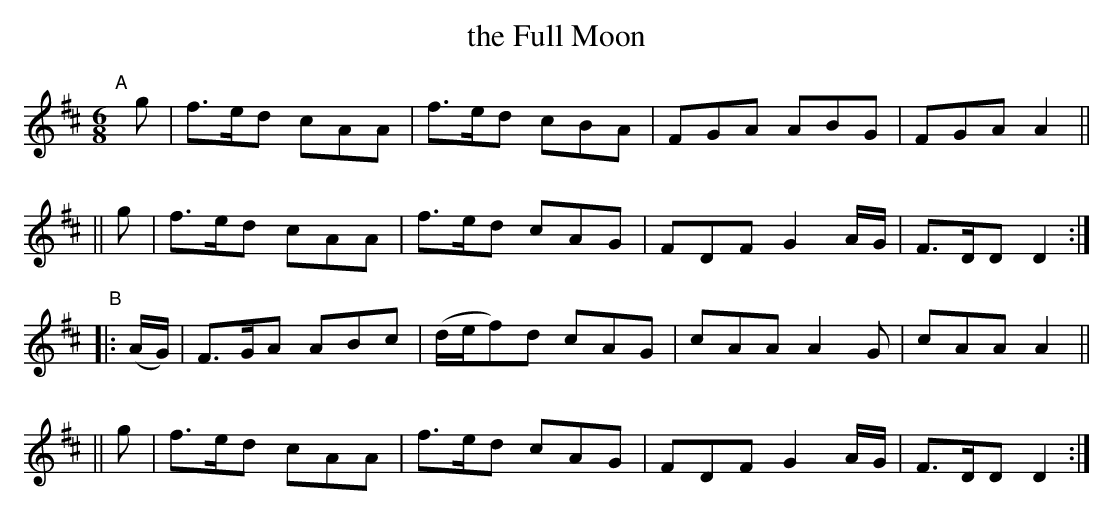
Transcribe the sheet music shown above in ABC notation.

X:1
T: the Full Moon
M: 6/8
L: 1/8
K: D
"^A"[|]\
   g | f>ed cAA | f>ed cBA | FGA ABG | FGA A2 ||
|| g | f>ed cAA | f>ed cAG | FDF G2A/G/ | F>DD D2 :|
"^B"|:\
(A/G/) | F>GA ABc | (d/e/f)d cAG | cAA A2G | cAA A2 ||
|| g   | f>ed cAA | f>ed cAG | FDF G2A/G/ | F>DD D2 :|
